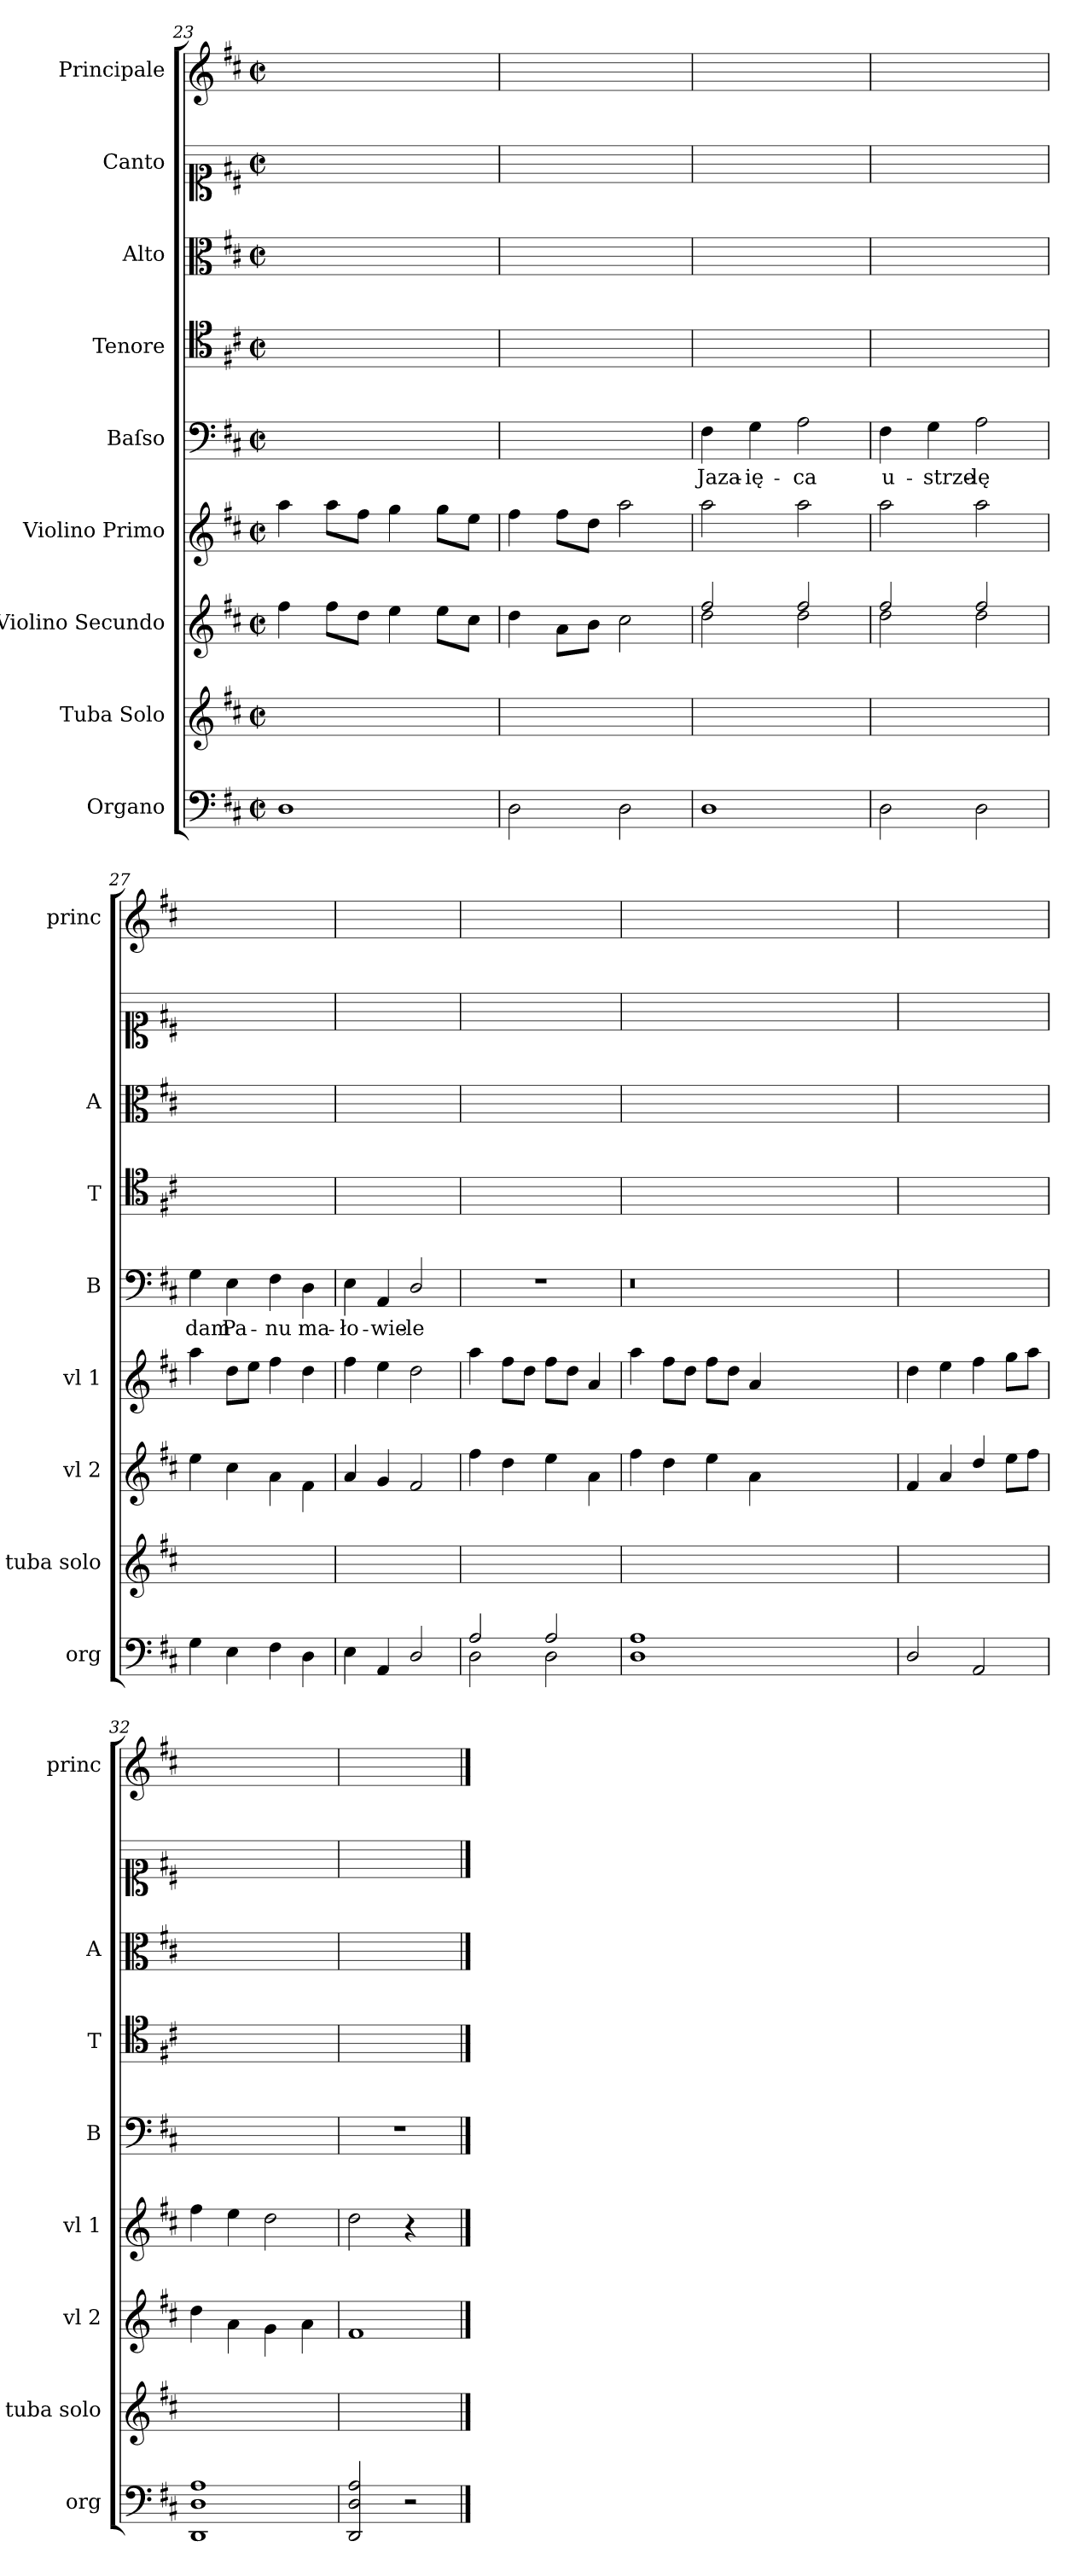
**kern	**kern	**kern	**kern	**kern	**text	**kern	**kern	**kern	**kern
*part9	*part8	*part7	*part6	*part5	*part5	*part4	*part3	*part2	*part1
*staff9	*staff8	*staff7	*staff6	*staff5	*staff5	*staff4	*staff3	*staff2	*staff1
*I"Organo	*I"Tuba Solo	*I"Violino Secundo	*I"Violino Primo	*I"Baſso	*	*I"Tenore	*I"Alto	*I"Canto	*I"Principale
*I'org	*I'tuba solo	*I'vl 2	*I'vl 1	*I'B	*	*I'T	*I'A	*	*I'princ
*clefF4	*clefG2	*clefG2	*clefG2	*clefF4	*	*clefC4	*clefC3	*clefC1	*clefG2
*k[f#c#]	*k[f#c#]	*k[f#c#]	*k[f#c#]	*k[f#c#]	*	*k[f#c#]	*k[f#c#]	*k[f#c#]	*k[f#c#]
*D:	*D:	*D:	*D:	*D:	*	*D:	*D:	*D:	*D:
*M2/2	*M2/2	*M2/2	*M2/2	*M2/2	*	*M2/2	*M2/2	*M2/2	*M2/2
*met(c|)	*met(c|)	*met(c|)	*met(c|)	*met(c|)	*	*met(c|)	*met(c|)	*met(c|)	*met(c|)
=23	=23	=23	=23	=23	=23	=23	=23	=23	=23
1D	1ryy	4ff#\	4aa\	1ryy	.	1ryy	1ryy	1ryy	1ryy
.	.	8ff#\L	8aa\L	.	.	.	.	.	.
.	.	8dd\J	8ff#\J	.	.	.	.	.	.
.	.	4ee\	4gg\	.	.	.	.	.	.
.	.	8ee\L	8gg\L	.	.	.	.	.	.
.	.	8cc#\J	8ee\J	.	.	.	.	.	.
=24	=24	=24	=24	=24	=24	=24	=24	=24	=24
2D\	1ryy	4dd\	4ff#\	1ryy	.	1ryy	1ryy	1ryy	1ryy
.	.	8a\L	8ff#\L	.	.	.	.	.	.
.	.	8b\J	8dd\J	.	.	.	.	.	.
2D\	.	2cc#\	2aa\	.	.	.	.	.	.
=25	=25	=25	=25	=25	=25	=25	=25	=25	=25
*	*	*^	*	*	*	*	*	*	*
1D	1ryy	2ff#/	2dd\	2aa\	4F#\	Jaza-	1ryy	1ryy	1ryy	1ryy
.	.	.	.	.	4G\	-ię-	.	.	.	.
.	.	2ff#/	2dd\	2aa\	2A\	-ca	.	.	.	.
=26	=26	=26	=26	=26	=26	=26	=26	=26	=26	=26
2D\	1ryy	2ff#/	2dd\	2aa\	4F#\	u-	1ryy	1ryy	1ryy	1ryy
.	.	.	.	.	4G\	-strze-	.	.	.	.
2D\	.	2ff#/	2dd\	2aa\	2A\	-lę	.	.	.	.
*	*	*v	*v	*	*	*	*	*	*	*
=27	=27	=27	=27	=27	=27	=27	=27	=27	=27
4G\	1ryy	4ee\	4aa\	4G\	dam	1ryy	1ryy	1ryy	1ryy
4E\	.	4cc#\	8dd\L	4E\	Pa-	.	.	.	.
.	.	.	8ee\J	.	.	.	.	.	.
4F#\	.	4a\	4ff#\	4F#\	-nu	.	.	.	.
4D\	.	4f#\	4dd\	4D\	ma-	.	.	.	.
=28	=28	=28	=28	=28	=28	=28	=28	=28	=28
4E\	1ryy	4a/	4ff#\	4E\	-ło-	1ryy	1ryy	1ryy	1ryy
4AA/	.	4g/	4ee\	4AA/	-wie-	.	.	.	.
2D/	.	2f#/	2dd\	2D/	-le	.	.	.	.
=29	=29	=29	=29	=29	=29	=29	=29	=29	=29
*^	*	*	*	*	*	*	*	*	*
2A/	2D\	1ryy	4ff#\	4aa\	1r	.	1ryy	1ryy	1ryy	1ryy
.	.	.	4dd\	8ff#\L	.	.	.	.	.	.
.	.	.	.	8dd\J	.	.	.	.	.	.
2A/	2D\	.	4ee\	8ff#\L	.	.	.	.	.	.
.	.	.	.	8dd\J	.	.	.	.	.	.
.	.	.	4a\	4a/	.	.	.	.	.	.
*v	*v	*	*	*	*	*	*	*	*	*
=30	=30	=30	=30	=30	=30	=30	=30	=30	=30
1D 1A	1ryy	4ff#\	4aa\	0.r	.	1ryy	1ryy	1ryy	1ryy
.	.	4dd\	8ff#\L	.	.	.	.	.	.
.	.	.	8dd\J	.	.	.	.	.	.
.	.	4ee\	8ff#\L	.	.	.	.	.	.
.	.	.	8dd\J	.	.	.	.	.	.
.	.	4a\	4a/	.	.	.	.	.	.
0ryy	0ryy	0ryy	0ryy	.	.	0ryy	0ryy	0ryy	0ryy
=31	=31	=31	=31	=31	=31	=31	=31	=31	=31
2D/	1ryy	4f#/	4dd\	1ryy	.	1ryy	1ryy	1ryy	1ryy
.	.	4a/	4ee\	.	.	.	.	.	.
2AA/	.	4dd/	4ff#\	.	.	.	.	.	.
.	.	8ee\L	8gg\L	.	.	.	.	.	.
.	.	8ff#\J	8aa\J	.	.	.	.	.	.
=32	=32	=32	=32	=32	=32	=32	=32	=32	=32
1DD 1D 1A	1ryy	4dd\	4ff#\	1ryy	.	1ryy	1ryy	1ryy	1ryy
.	.	4a\	4ee\	.	.	.	.	.	.
.	.	4g\	2dd\	.	.	.	.	.	.
.	.	4a\	.	.	.	.	.	.	.
=33	=33	=33	=33	=33	=33	=33	=33	=33	=33
2DD/ 2D/ 2A/	1ryy	1f#	2dd\	1r	.	1ryy	1ryy	1ryy	1ryy
!	!	!	!LO:N:vis=4	!	!	!	!	!	!
2r	.	.	2r	.	.	.	.	.	.
==	==	==	==	==	==	==	==	==	==
*-	*-	*-	*-	*-	*-	*-	*-	*-	*-
